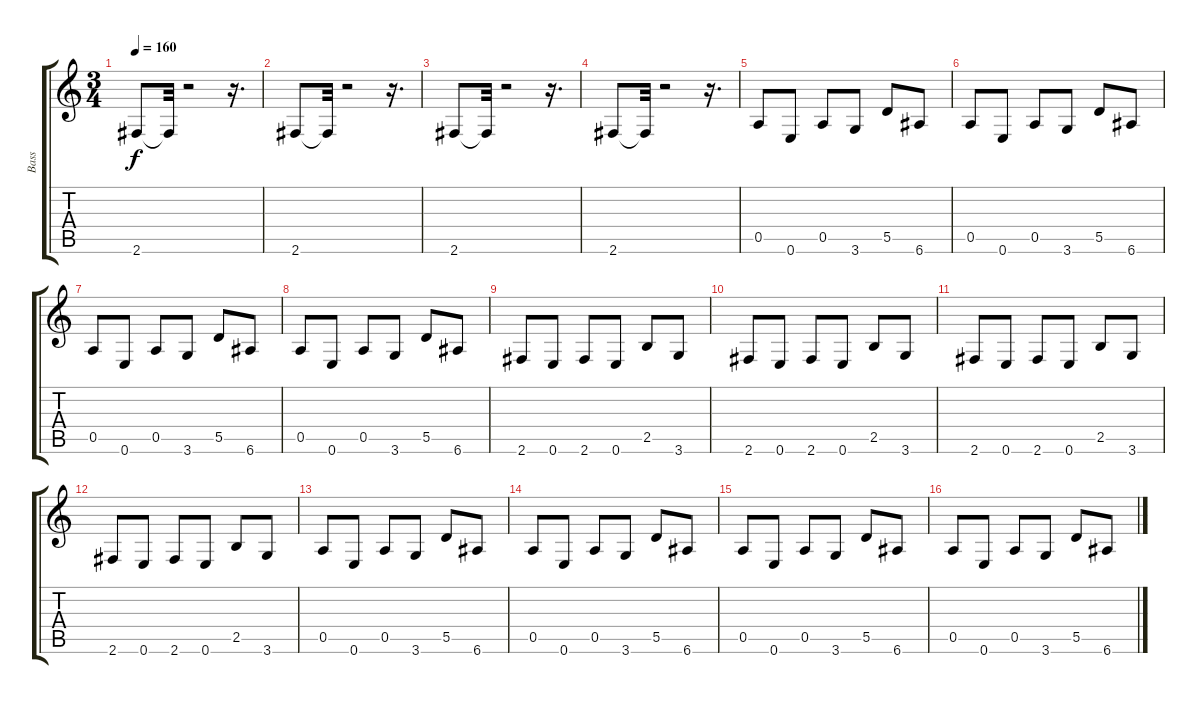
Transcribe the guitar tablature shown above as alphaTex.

\track ("Bass" "Bass") {instrument electricbasspick}
\staff {score tabs}
\tuning (E4 B3 G3 D3 A2 E2) {hide}
\ts (3 4)
\tempo 160
\clef g2
\ks c
2.6.8{dy f} 2.6{t}.32 r.2 r.16{d} |
2.6.8 2.6{t}.32 r.2 r.16{d} |
2.6.8 2.6{t}.32 r.2 r.16{d} |
2.6.8 2.6{t}.32 r.2 r.16{d} |
0.5.8 0.6.8 0.5.8 3.6.8 5.5.8 6.6.8 |
0.5.8 0.6.8 0.5.8 3.6.8 5.5.8 6.6.8 |
0.5.8 0.6.8 0.5.8 3.6.8 5.5.8 6.6.8 |
0.5.8 0.6.8 0.5.8 3.6.8 5.5.8 6.6.8 |
2.6.8 0.6.8 2.6.8 0.6.8 2.5.8 3.6.8 |
2.6.8 0.6.8 2.6.8 0.6.8 2.5.8 3.6.8 |
2.6.8 0.6.8 2.6.8 0.6.8 2.5.8 3.6.8 |
2.6.8 0.6.8 2.6.8 0.6.8 2.5.8 3.6.8 |
0.5.8 0.6.8 0.5.8 3.6.8 5.5.8 6.6.8 |
0.5.8 0.6.8 0.5.8 3.6.8 5.5.8 6.6.8 |
0.5.8 0.6.8 0.5.8 3.6.8 5.5.8 6.6.8 |
0.5.8 0.6.8 0.5.8 3.6.8 5.5.8 6.6.8
